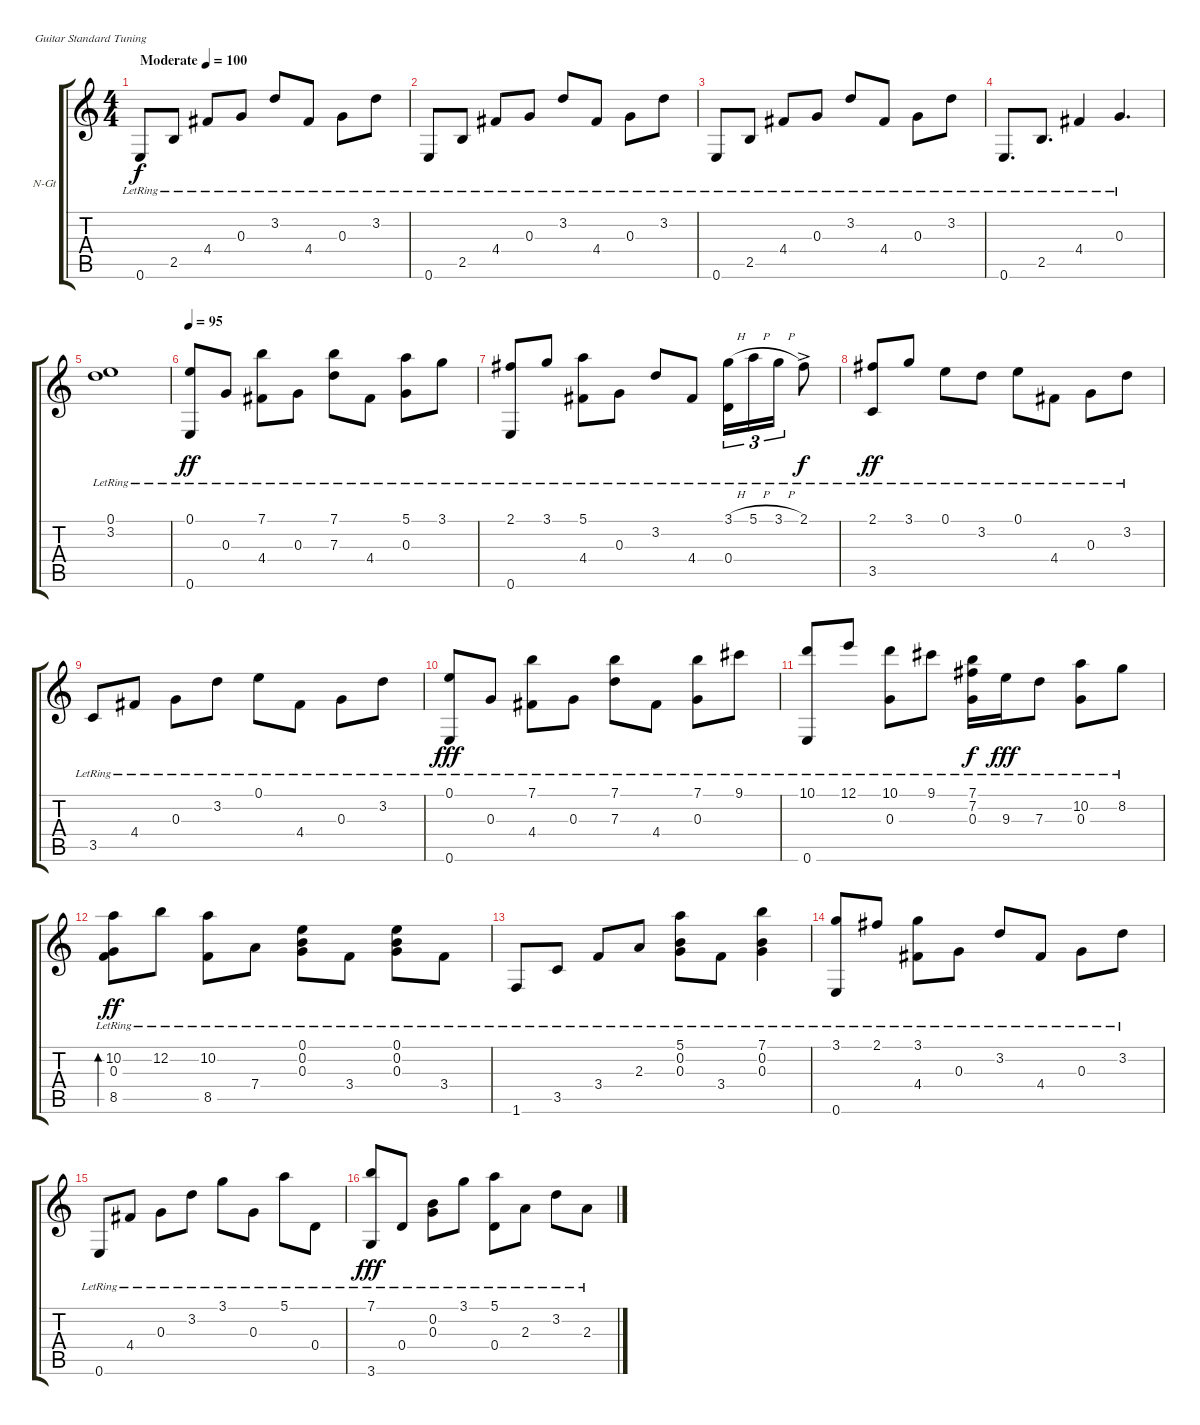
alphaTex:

\bracketExtendMode groupsimilarinstruments
\firstSystemTrackNameOrientation horizontal
\otherSystemsTrackNameOrientation horizontal
\track ("Spur 1" "N-Gt") {instrument acousticguitarnylon}
\staff {score tabs}
\tuning (E4 B3 G3 D3 A2 E2)
\ts (4 4)
\beaming (8 2 2 2 2)
\tempo (100 "Moderate")
\clef g2
\ks c
0.6{lr}.8{dy f instrument acousticguitarnylon} 2.5{lr}.8 4.4{lr}.8 0.3{lr}.8 3.2{lr}.8 4.4{lr}.8 0.3{lr}.8 3.2{lr}.8 |
0.6{lr}.8 2.5{lr}.8 4.4{lr}.8 0.3{lr}.8 3.2{lr}.8 4.4{lr}.8 0.3{lr}.8 3.2{lr}.8 |
0.6{lr}.8 2.5{lr}.8 4.4{lr}.8 0.3{lr}.8 3.2{lr}.8 4.4{lr}.8 0.3{lr}.8 3.2{lr}.8 |
0.6{lr}.8{d} 2.5{lr}.8{d} 4.4{lr}.4 0.3{lr}.4{d} |
(3.2{lr} 0.1).1 |
\tempo 95
(0.1{lr} 0.6{lr}).8{dy ff} 0.3{lr}.8 (7.1{lr} 4.4{lr}).8 0.3{lr}.8 (7.1{lr} 7.3{lr}).8 4.4{lr}.8 (5.1{lr} 0.3{lr}).8 3.1{lr}.8 |
(2.1{lr} 0.6{lr}).8 3.1{lr}.8 (5.1{lr} 4.4{lr}).8 0.3{lr}.8 3.2{lr}.8 4.4{lr}.8 (3.1{h lr} 0.4{lr}).16{tu (3 2)} 5.1{h lr}.16{tu (3 2)} 3.1{h lr}.16{tu (3 2)} 2.1{ac lr}.8{dy f} |
(2.1{lr} 3.5{lr}).8{dy ff} 3.1{lr}.8 0.1{lr}.8 3.2{lr}.8 0.1{lr}.8 4.4{lr}.8 0.3{lr}.8 3.2{lr}.8 |
3.5{lr}.8 4.4{lr}.8 0.3{lr}.8 3.2{lr}.8 0.1{lr}.8 4.4{lr}.8 0.3{lr}.8 3.2{lr}.8 |
(0.1{lr} 0.6{lr}).8{dy fff} 0.3{lr}.8 (7.1{lr} 4.4{lr}).8 0.3{lr}.8 (7.1{lr} 7.3{lr}).8 4.4{lr}.8 (7.1{lr} 0.3).8 9.1{lr}.8 |
(10.1{lr} 0.6{lr}).8 12.1{lr}.8 (10.1{lr} 0.3{lr}).8 9.1{lr}.8 (7.1 7.2{lr} 0.3).16{dy f} 9.3{lr}.16{dy fff} 7.3{lr}.8 (10.2{lr} 0.3{lr}).8 8.2{lr}.8 |
(10.2{lr} 0.3{lr} 8.5{lr}).8{bd 240 dy ff} 12.2{lr}.8 (10.2{lr} 8.5{lr}).8 7.4{lr}.8 (0.1{lr} 0.2{lr} 0.3{lr}).8 3.4{lr}.8 (0.1{lr} 0.2{lr} 0.3{lr}).8 3.4{lr}.8 |
1.6{lr}.8 3.5{lr}.8 3.4{lr}.8 2.3{lr}.8 (5.1{lr} 0.2{lr} 0.3{lr}).8 3.4{lr}.8 (7.1{lr} 0.2{lr} 0.3{lr}).4 |
(3.1{lr} 0.6{lr}).8 2.1{lr}.8 (3.1{lr} 4.4{lr}).8 0.3{lr}.8 3.2{lr}.8 4.4{lr}.8 0.3{lr}.8 3.2{lr}.8 |
0.6{lr}.8 4.4{lr}.8 0.3{lr}.8 3.2{lr}.8 3.1{lr}.8 0.3{lr}.8 5.1{lr}.8 0.4{lr}.8 |
(7.1{lr} 3.6{lr}).8{dy fff} 0.4{lr}.8 (0.2{lr} 0.3{lr}).8 3.1{lr}.8 (5.1{lr} 0.4{lr}).8 2.3{lr}.8 3.2{lr}.8 2.3{lr}.8
